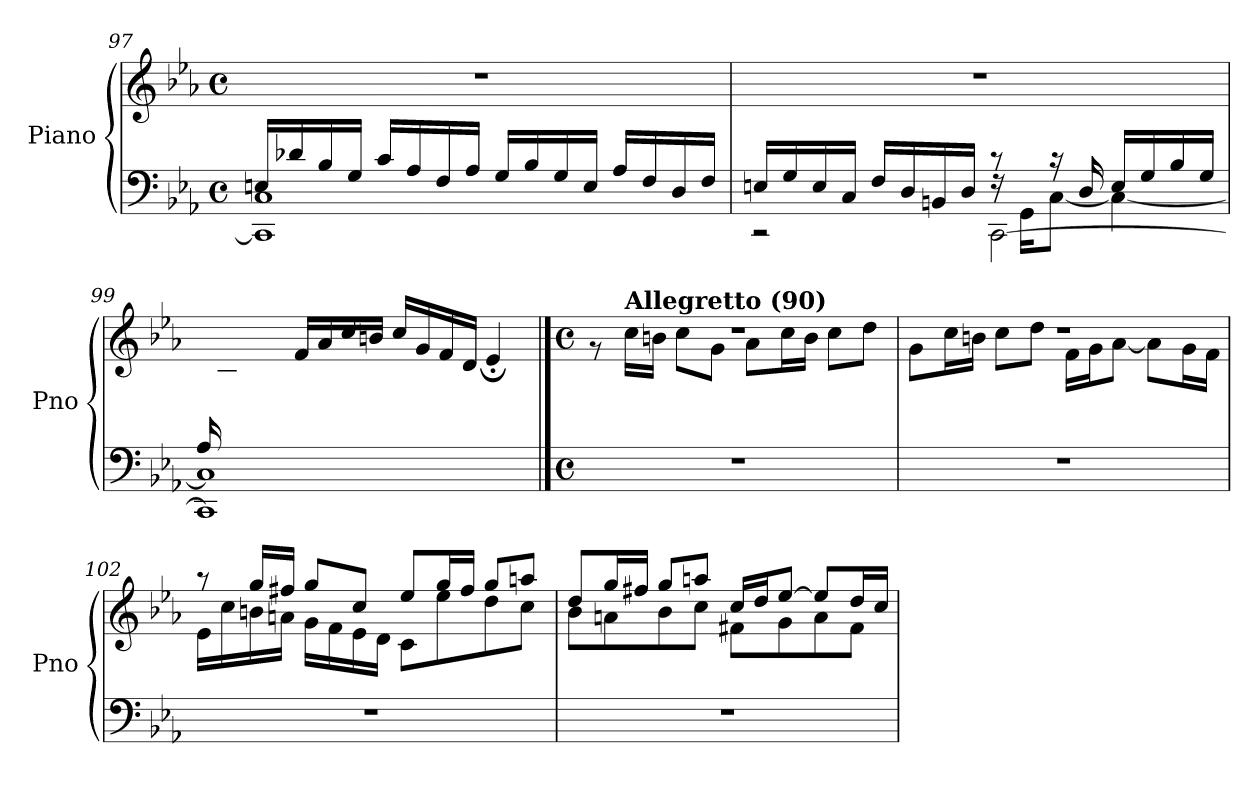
**kern	**kern
*part1	*part1
*staff2	*staff1
*I"Piano	*
*I'Pno	*
*clefF4	*clefG2
*k[b-e-a-]	*k[b-e-a-]
*E-:	*E-:
*M4/4	*M4/4
*met(c)	*met(c)
=97	=97
*^	*
*	*^	*
16En/LL	1C	1CC]	1r
16d-X/	.	.	.
16B-/	.	.	.
16G/JJ	.	.	.
16c/LL	.	.	.
16A-/	.	.	.
16F/	.	.	.
16A-/JJ	.	.	.
16G/LL	.	.	.
16B-/	.	.	.
16G/	.	.	.
16E/JJ	.	.	.
16A-/LL	.	.	.
16F/	.	.	.
16D/	.	.	.
16F/JJ	.	.	.
!!LO:LB:g=z
=98	=98	=98	=98
16En/LL	2r	2ryy	1r
16G/	.	.	.
16E/	.	.	.
16C/JJ	.	.	.
16F/LL	.	.	.
16D/	.	.	.
16BBn/	.	.	.
16D/JJ	.	.	.
8rc	16rF	[2CC\	.
.	16GG\KL	.	.
16rc	[8C\J	.	.
16D/	.	.	.
16E/LL	4C\_	.	.
16G/	.	.	.
16B-/	.	.	.
16G/JJ	.	.	.
=99	=99	=99	=99
*	*	*	*^
16A-/LL	1C]	1CC]	1ryy	16ryy
2...ryy	.	.	.	16c\
.	.	.	.	16f\
.	.	.	.	16en\JJ
.	.	.	.	16f/LL
.	.	.	.	16a-/
.	.	.	.	16cc/
.	.	.	.	16bn/JJ
.	.	.	.	16cc/LL
.	.	.	.	16g/
.	.	.	.	16f/
.	.	.	.	16d/JJ
.	.	.	.	4e;</
*v	*v	*v	*	*
!!LO:LB:g=z	!!
==100	==100	==100
*M4/4	*M4/4	*
*met(c)	*met(c)	*
1r	1rdd	8r
!	!	!LO:TX:a:B:t=Allegretto (90)
.	.	16cc\LL
.	.	16bn\JJ
.	.	8cc\L
.	.	8g\J
.	.	8a-\L
.	.	16cc\L
.	.	16b\JJ
.	.	8cc\L
.	.	8dd\J
=101	=101	=101
1r	1rdd	8g\L
.	.	16cc\L
.	.	16bn\JJ
.	.	8cc\L
.	.	8dd\J
.	.	16f\LL
.	.	16g\J
.	.	[8a-\J
.	.	8a-\L]
.	.	16g\L
.	.	16f\JJ
=102	=102	=102
1r	8r	16e-\LL
.	.	16cc\
.	16gg/LL	16bn\
.	16ff#X/JJ	16an\JJ
.	8gg/L	16g\LL
.	.	16f\
.	8cc/J	16e-\
.	.	16d\JJ
.	8ee-/L	8c\L
.	16gg/L	8ee-\
.	16ff#/JJ	.
.	8gg/L	8dd\
.	8aan/J	8cc\J
!!LO:LB:g=z	!!
=103	=103	=103
1r	8dd/L	8b-\L
.	16gg/L	8an\
.	16ff#X/JJ	.
.	8gg/L	8b-\
.	8aan/J	8cc\J
.	16cc/LL	8f#X\L
.	16dd/J	.
.	[8ee-/J	8g\
.	8ee-/L]	8a\
.	16dd/L	8f#\J
.	16cc/JJ	.
*	*v	*v
=	=
*-	*-
